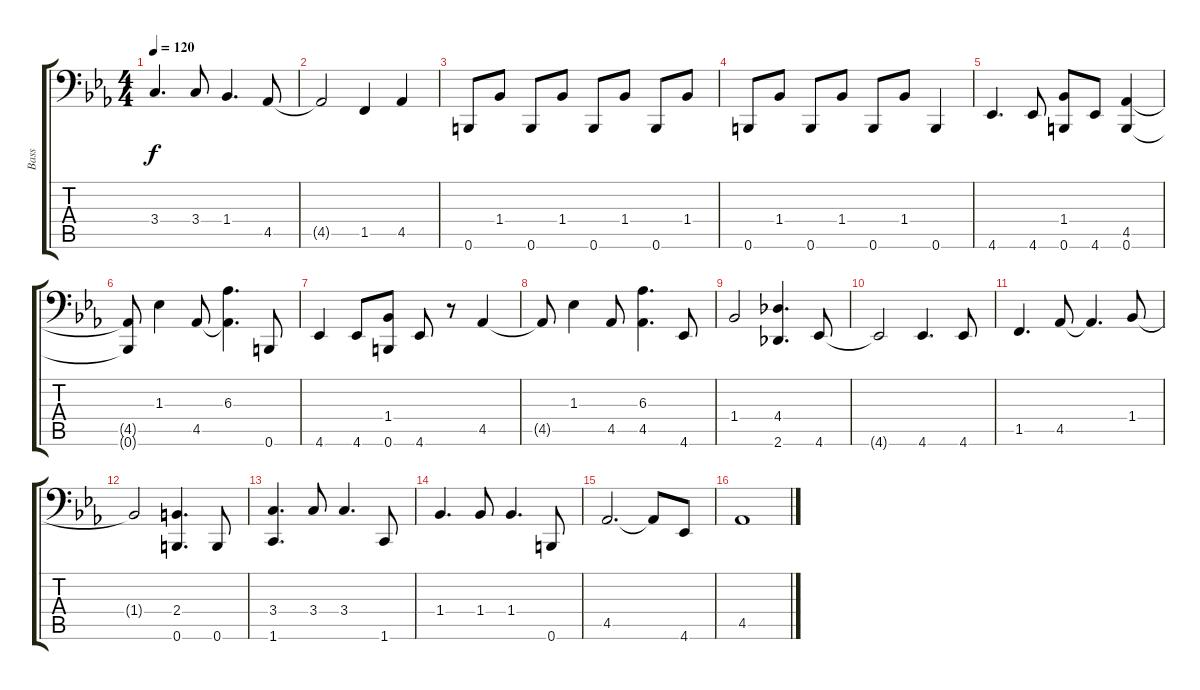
\track ("Bass" "Bass") {instrument acousticbass}
\staff {score tabs}
\tuning (C3 G2 D2 A1 E1 B0) {hide}
\ts (4 4)
\tempo 120
\clef f4
\ks eb
3.4.4{d dy f} 3.4.8 1.4.4{d} 4.5.8 |
4.5{t}.2 1.5.4 4.5.4 |
0.6.8 1.4.8 0.6.8 1.4.8 0.6.8 1.4.8 0.6.8 1.4.8 |
0.6.8 1.4.8 0.6.8 1.4.8 0.6.8 1.4.8 0.6.4 |
4.6.4{d} 4.6.8 (1.4 0.6).8 4.6.8 (4.5 0.6).4 |
(4.5{t} 0.6{t}).8 1.3.4 4.5.8 (6.3 4.5{t}).4{d} 0.6.8 |
4.6.4 4.6.8 (1.4 0.6).8 4.6.8 r.8 4.5.4 |
4.5{t}.8 1.3.4 4.5.8 (6.3 4.5).4{d} 4.6.8 |
1.4.2 (4.4 2.6).4{d} 4.6.8 |
4.6{t}.2 4.6.4{d} 4.6.8 |
1.5.4{d} 4.5.8 4.5{t}.4{d} 1.4.8 |
1.4{t}.2 (2.4 0.6).4{d} 0.6.8 |
(3.4 1.6).4{d} 3.4.8 3.4.4{d} 1.6.8 |
1.4.4{d} 1.4.8 1.4.4{d} 0.6.8 |
4.5.2{d} 4.5{t}.8 4.6.8 |
4.5.1
